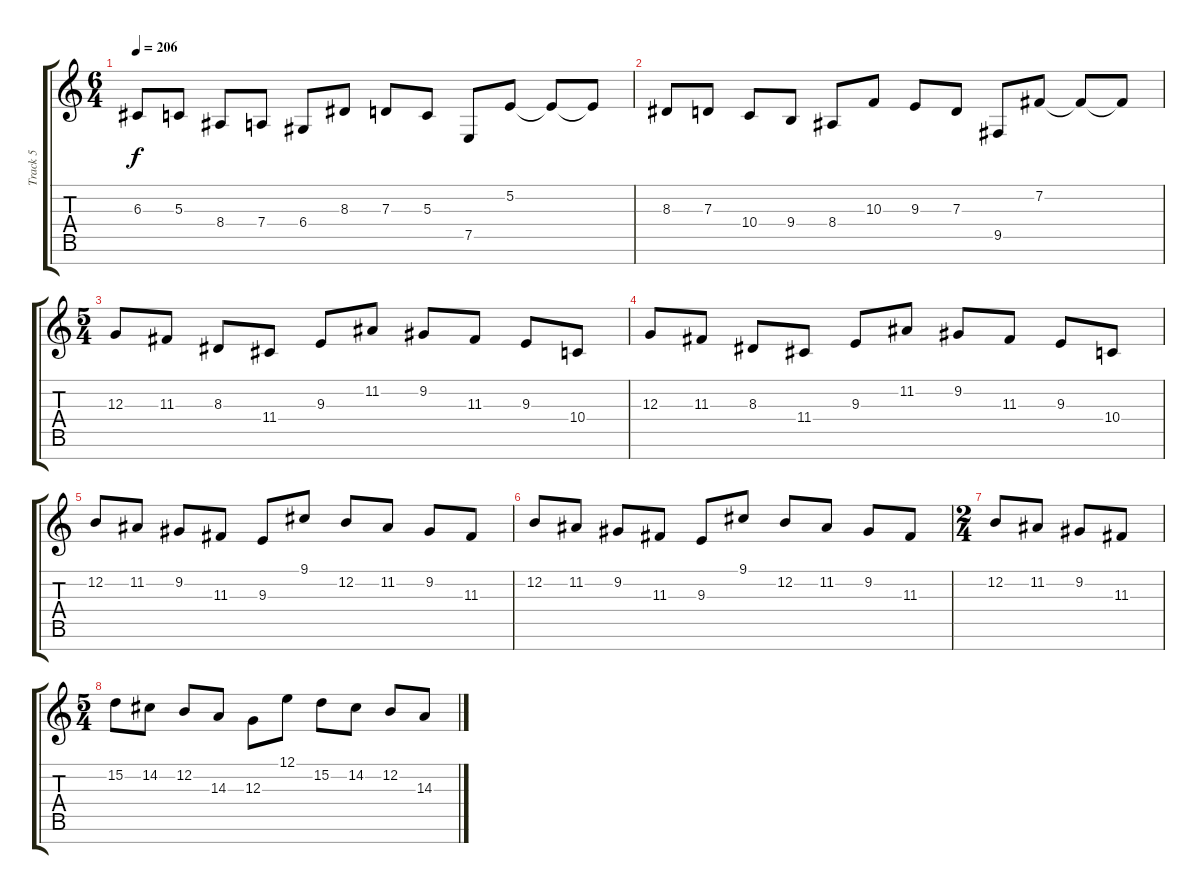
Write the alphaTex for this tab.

\track ("Track 5" "Track 5") {instrument stringensemble1}
\staff {score tabs}
\tuning (E4 B3 G3 D3 A2 E2 B1) {hide}
\ts (6 4)
\tempo 206
\clef g2
\ks c
6.3.8{dy f} 5.3.8 8.4.8 7.4.8 6.4.8 8.3.8 7.3.8 5.3.8 7.5.8 5.2.8 5.2{t}.8 5.2{t}.8 |
8.3.8 7.3.8 10.4.8 9.4.8 8.4.8 10.3.8 9.3.8 7.3.8 9.5.8 7.2.8 7.2{t}.8 7.2{t}.8 |
\ts (5 4)
12.3.8 11.3.8 8.3.8 11.4.8 9.3.8 11.2.8 9.2.8 11.3.8 9.3.8 10.4.8 |
12.3.8 11.3.8 8.3.8 11.4.8 9.3.8 11.2.8 9.2.8 11.3.8 9.3.8 10.4.8 |
12.2.8 11.2.8 9.2.8 11.3.8 9.3.8 9.1.8 12.2.8 11.2.8 9.2.8 11.3.8 |
12.2.8 11.2.8 9.2.8 11.3.8 9.3.8 9.1.8 12.2.8 11.2.8 9.2.8 11.3.8 |
\ts (2 4)
12.2.8 11.2.8 9.2.8 11.3.8 |
\ts (5 4)
15.2.8 14.2.8 12.2.8 14.3.8 12.3.8 12.1.8 15.2.8 14.2.8 12.2.8 14.3.8
